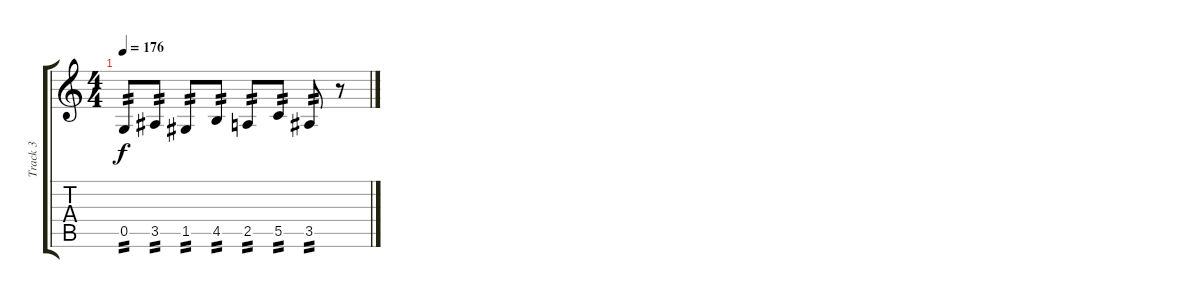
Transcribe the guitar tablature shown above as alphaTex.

\track ("Track 3" "Track 3") {instrument distortionguitar}
\staff {score tabs}
\tuning (D4 A3 F3 C3 G2 C2) {hide}
\ts (4 4)
\tempo 176
\clef g2
\ks c
0.5.8{tp 2 dy f} 3.5.8{tp 2} 1.5.8{tp 2} 4.5.8{tp 2} 2.5.8{tp 2} 5.5.8{tp 2} 3.5.8{tp 2} r.8
